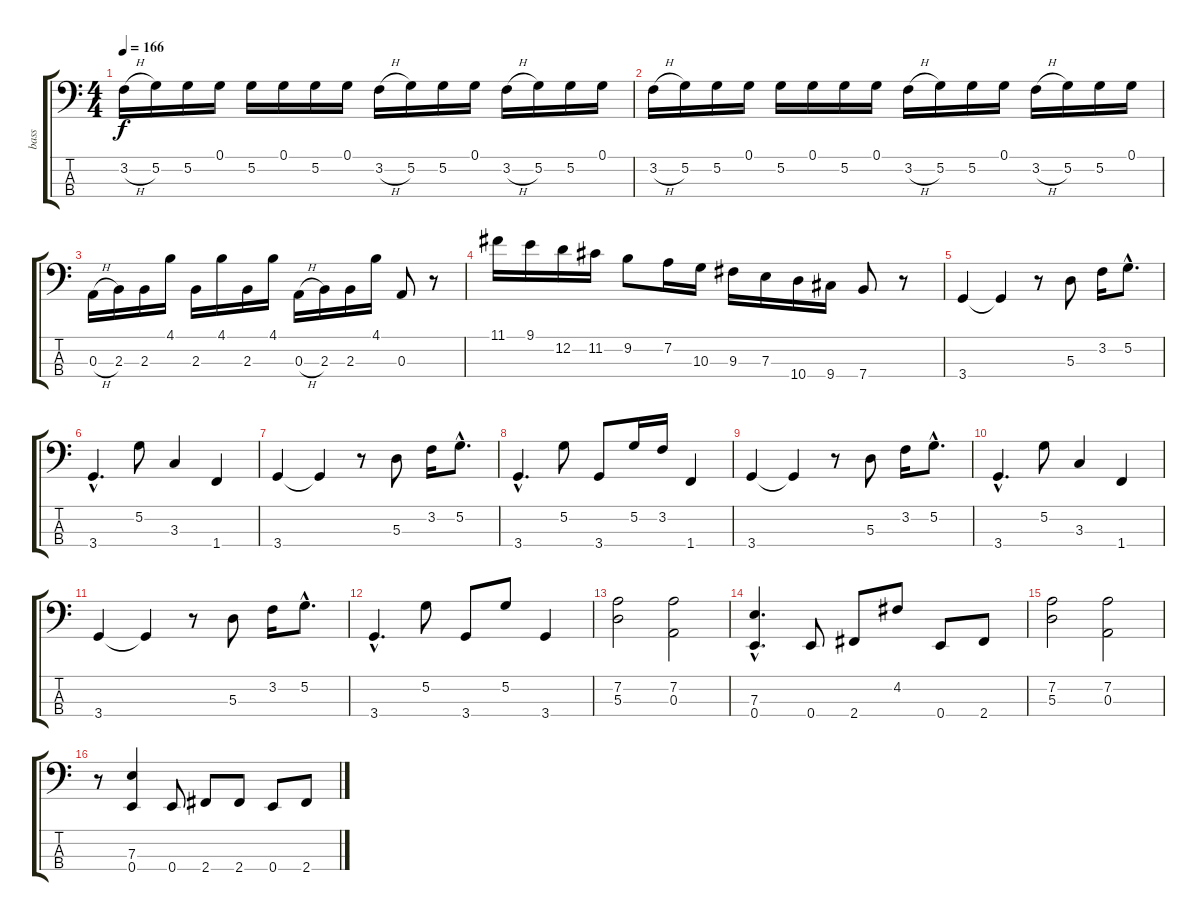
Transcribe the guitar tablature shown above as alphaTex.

\track ("bass" "bass") {instrument slapbass2}
\staff {score tabs}
\tuning (G2 D2 A1 E1) {hide}
\ts (4 4)
\tempo 166
\clef f4
\ks c
3.2{h}.16{dy f} 5.2.16 5.2.16 0.1.16 5.2.16 0.1.16 5.2.16 0.1.16 3.2{h}.16 5.2.16 5.2.16 0.1.16 3.2{h}.16 5.2.16 5.2.16 0.1.16 |
3.2{h}.16 5.2.16 5.2.16 0.1.16 5.2.16 0.1.16 5.2.16 0.1.16 3.2{h}.16 5.2.16 5.2.16 0.1.16 3.2{h}.16 5.2.16 5.2.16 0.1.16 |
0.3{h}.16 2.3.16 2.3.16 4.1.16 2.3.16 4.1.16 2.3.16 4.1.16 0.3{h}.16 2.3.16 2.3.16 4.1.16 0.3.8 r.8 |
11.1.16 9.1.16 12.2.16 11.2.16 9.2.8 7.2.16 10.3.16 9.3.16 7.3.16 10.4.16 9.4.16 7.4.8 r.8 |
3.4.4 3.4{t}.4 r.8 5.3.8 3.2.16 5.2{hac}.8{d} |
3.4{hac}.4{d} 5.2.8 3.3.4 1.4.4 |
3.4.4 3.4{t}.4 r.8 5.3.8 3.2.16 5.2{hac}.8{d} |
3.4{hac}.4{d} 5.2.8 3.4.8 5.2.16 3.2.16 1.4.4 |
3.4.4 3.4{t}.4 r.8 5.3.8 3.2.16 5.2{hac}.8{d} |
3.4{hac}.4{d} 5.2.8 3.3.4 1.4.4 |
3.4.4 3.4{t}.4 r.8 5.3.8 3.2.16 5.2{hac}.8{d} |
3.4{hac}.4{d} 5.2.8 3.4.8 5.2.8 3.4.4 |
(7.2 5.3).2 (7.2 0.3).2 |
(7.3{hac} 0.4{hac}).4{d} 0.4.8 2.4.8 4.2.8 0.4.8 2.4.8 |
(7.2 5.3).2 (7.2 0.3).2 |
r.8 (7.3 0.4).4 0.4.8 2.4.8 2.4.8 0.4.8 2.4.8
